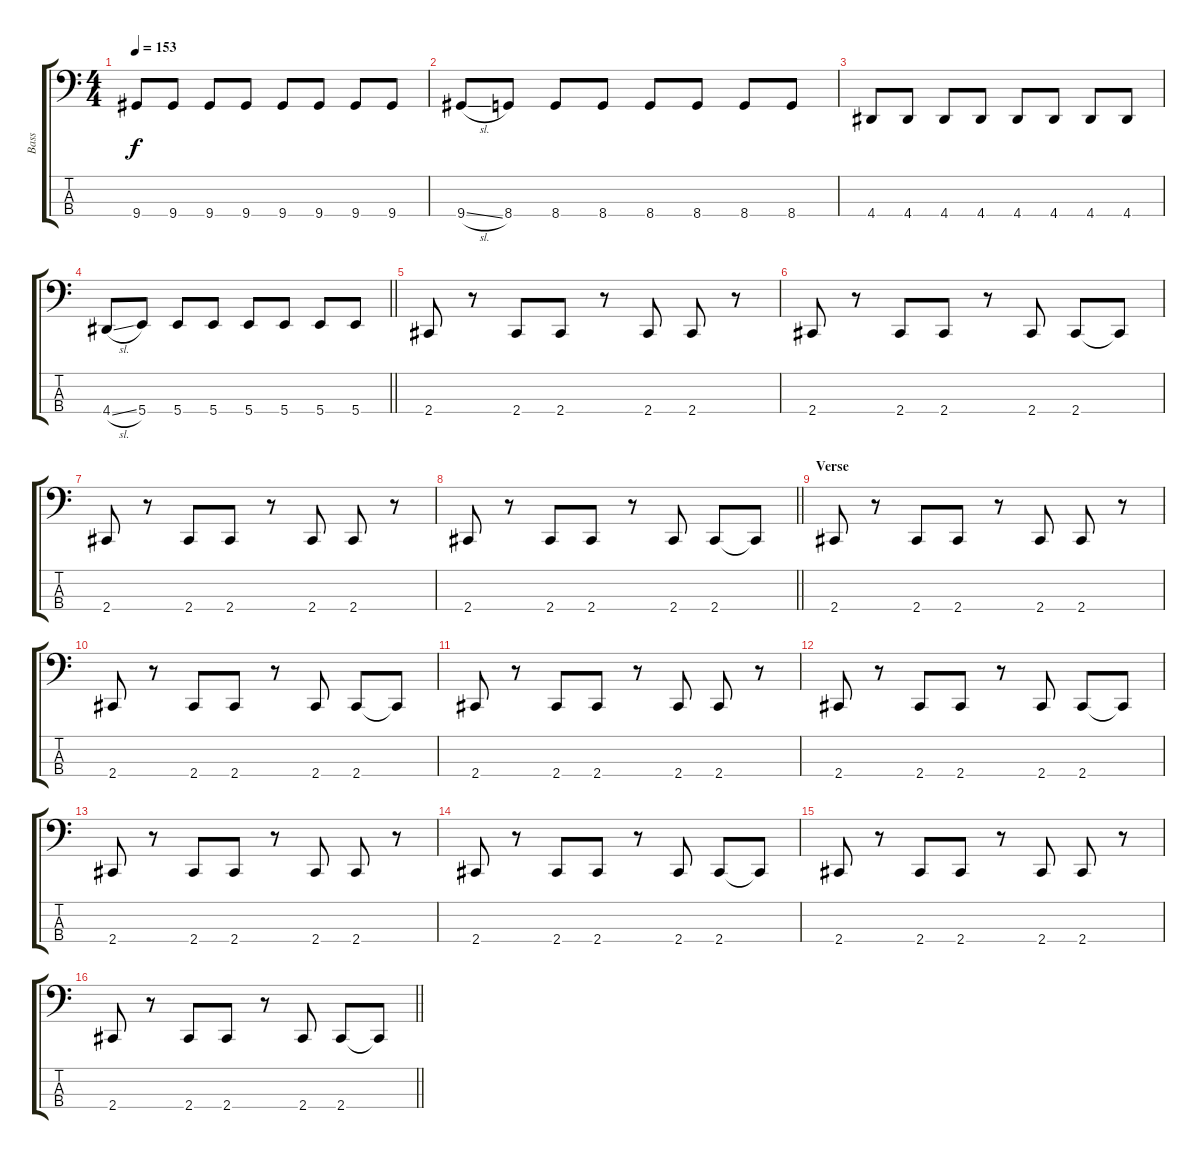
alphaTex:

\track ("Bass" "Bass") {instrument electricbasspick}
\staff {score tabs}
\tuning (E2 B1 Gb1 B0) {hide}
\ts (4 4)
\tempo 153
\clef f4
\ks c
9.4.8{dy f} 9.4.8 9.4.8 9.4.8 9.4.8 9.4.8 9.4.8 9.4.8 |
9.4{sl}.8 8.4.8 8.4.8 8.4.8 8.4.8 8.4.8 8.4.8 8.4.8 |
4.4.8 4.4.8 4.4.8 4.4.8 4.4.8 4.4.8 4.4.8 4.4.8 |
\barLineRight lightlight
4.4{sl}.8 5.4.8 5.4.8 5.4.8 5.4.8 5.4.8 5.4.8 5.4.8 |
\section ("" "")
2.4.8 r.8 2.4.8 2.4.8 r.8 2.4.8 2.4.8 r.8 |
2.4.8 r.8 2.4.8 2.4.8 r.8 2.4.8 2.4.8 2.4{t}.8 |
2.4.8 r.8 2.4.8 2.4.8 r.8 2.4.8 2.4.8 r.8 |
\barLineRight lightlight
2.4.8 r.8 2.4.8 2.4.8 r.8 2.4.8 2.4.8 2.4{t}.8 |
\section ("" "Verse")
2.4.8 r.8 2.4.8 2.4.8 r.8 2.4.8 2.4.8 r.8 |
2.4.8 r.8 2.4.8 2.4.8 r.8 2.4.8 2.4.8 2.4{t}.8 |
2.4.8 r.8 2.4.8 2.4.8 r.8 2.4.8 2.4.8 r.8 |
2.4.8 r.8 2.4.8 2.4.8 r.8 2.4.8 2.4.8 2.4{t}.8 |
2.4.8 r.8 2.4.8 2.4.8 r.8 2.4.8 2.4.8 r.8 |
2.4.8 r.8 2.4.8 2.4.8 r.8 2.4.8 2.4.8 2.4{t}.8 |
2.4.8 r.8 2.4.8 2.4.8 r.8 2.4.8 2.4.8 r.8 |
\barLineRight lightlight
2.4.8 r.8 2.4.8 2.4.8 r.8 2.4.8 2.4.8 2.4{t}.8
